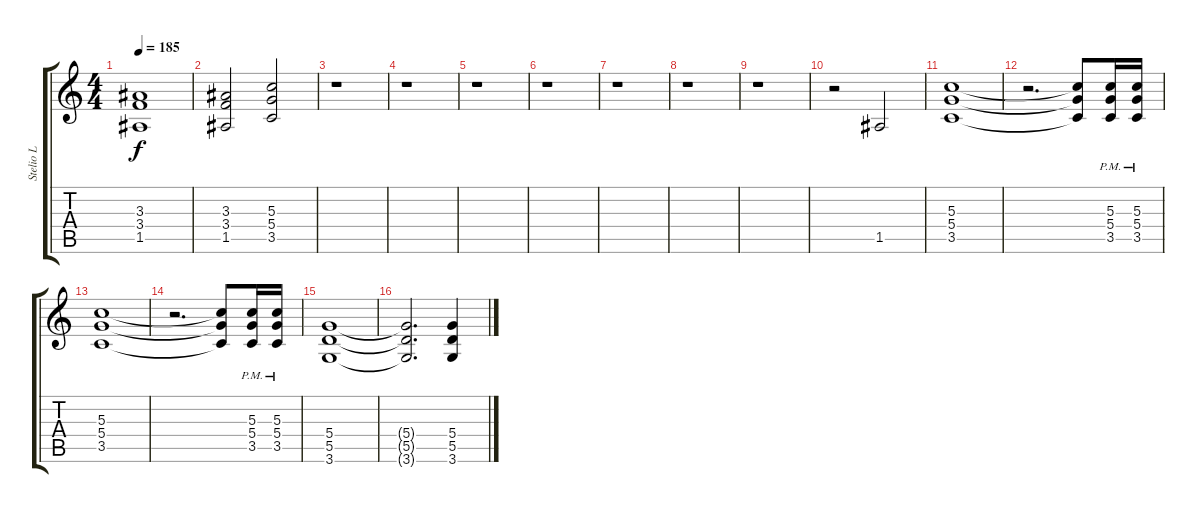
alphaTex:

\track ("Stelio L" "Stelio L") {instrument overdrivenguitar}
\staff {score tabs}
\tuning (E4 B3 G3 D3 A2 E2) {hide}
\ts (4 4)
\tempo 185
\clef g2
\ks c
(3.3 3.4 1.5).1{dy f} |
(3.3 3.4 1.5).2 (5.3 5.4 3.5).2 |
r.1 |
r.1 |
r.1 |
r.1 |
r.1 |
r.1 |
r.1 |
r.2 1.5.2 |
(5.3 5.4 3.5).1 |
r.2{d} (5.3{t} 5.4{t} 3.5{t}).8 (5.3{pm} 5.4{pm} 3.5{pm}).16 (5.3{pm} 5.4{pm} 3.5{pm}).16 |
(5.3 5.4 3.5).1 |
r.2{d} (5.3{t} 5.4{t} 3.5{t}).8 (5.3{pm} 5.4{pm} 3.5{pm}).16 (5.3{pm} 5.4{pm} 3.5{pm}).16 |
(5.4 5.5 3.6).1 |
(5.4{t} 5.5{t} 3.6{t}).2{d} (5.4 5.5 3.6).4
